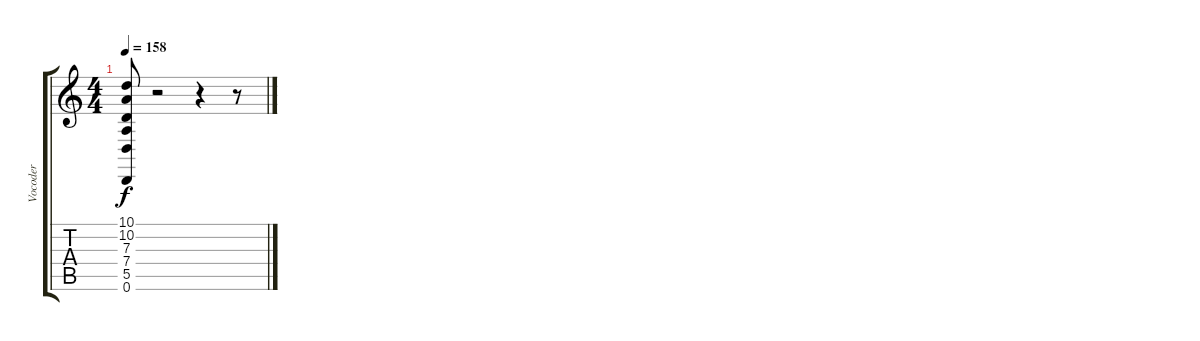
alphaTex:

\track ("Vocoder" "Vocoder") {instrument choiraahs}
\staff {score tabs}
\tuning (E4 B3 G3 D3 A2 D2) {hide}
\ts (4 4)
\tempo 158
\clef g2
\ks c
(10.1 10.2 7.3 7.4 5.5 0.6).8{dy f} r.2 r.4 r.8
